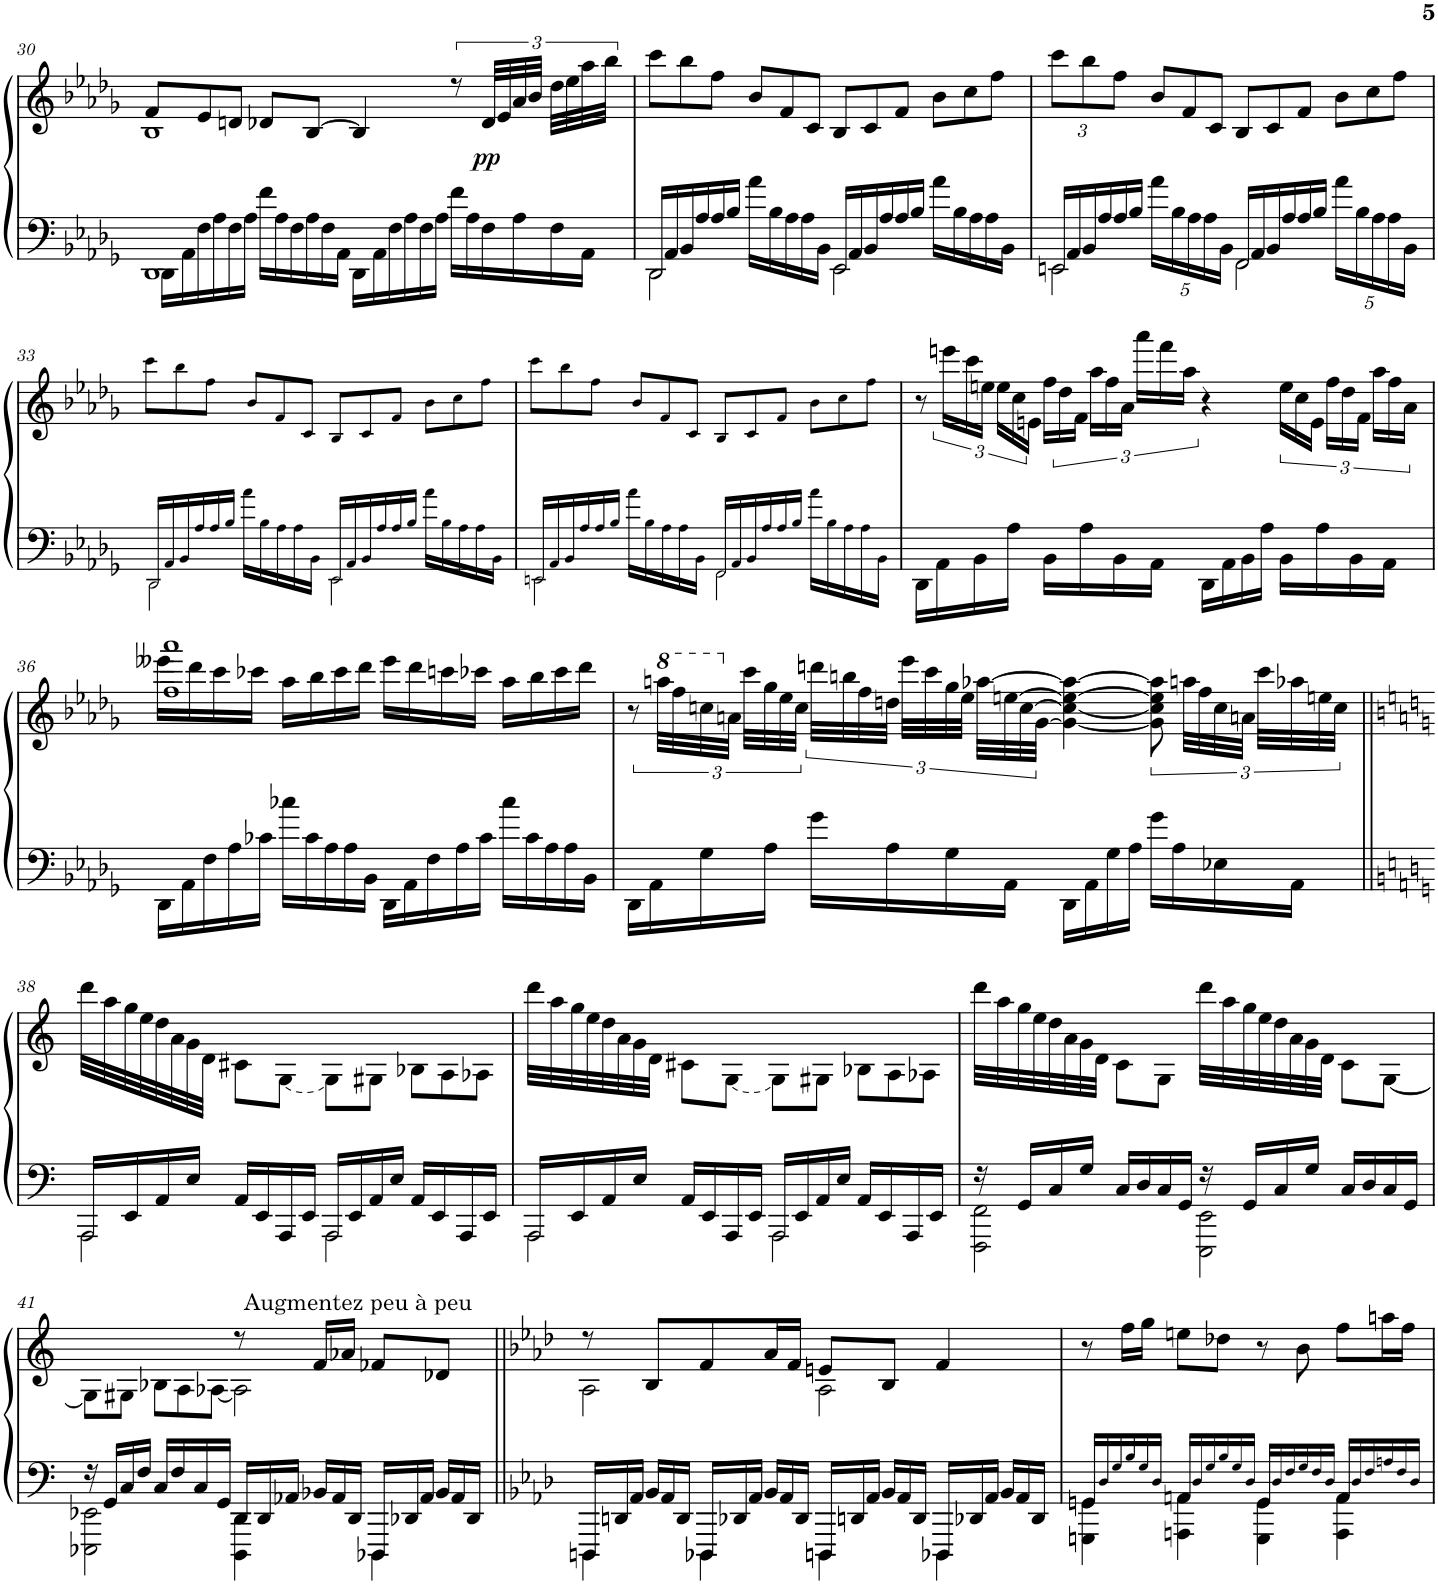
**kern	**kern	**dynam
*part1	*part1	*part1
*staff2	*staff1	*staff1/2
*I"Piano	*	*
*I'Pno.	*	*
!!LO:PB:g=z
*clefF4	*clefG2	*
*k[b-e-a-d-g-]	*k[b-e-a-d-g-]	*
*M4/4	*M4/4	*
=30	=30	=30
*^	*	*
*	*Xbrackettup	*Xbrackettup	*
*	*	*^	*
1DD-	24DD-\LL	12f/L	1B-	.
.	24AA-\	.	.	.
.	24F\	12e-/	.	.
.	24A-\	.	.	.
.	24F\	12dn/J	.	.
.	24A-\JJ	.	.	.
.	24f\LL	8d-X/L	.	.
.	24A-\	.	.	.
.	24F\	.	.	.
.	24A-\	[8B-/J	.	.
.	24F\	.	.	.
.	24AA-\JJ	.	.	.
.	24DD-\LL	4B-/]	.	.
.	24AA-\	.	.	.
.	24F\	.	.	.
.	24A-\	.	.	.
.	24F\	.	.	.
.	24A-\JJ	.	.	.
*	*	*brackettup	*	*
.	24f\LL	12r	.	.
.	24A-\	.	.	.
!	!	!	!	!LO:DY:b
.	24F\	48d-/LLL	.	pp
.	.	48e-/	.	.
.	24A-\	48a-/	.	.
.	.	48b-/JJJ	.	.
.	24F\	48dd-\LLL	.	.
.	.	48ee-\	.	.
.	24AA-\JJ	48aa-\	.	.
.	.	48bb-\JJJ	.	.
*	*	*v	*v	*
=31	=31	=31	=31
*	*	*Xbrackettup	*
24DD-/LL	2DD-\	12ccc\L	.
24AA-/	.	.	.
24BB-/	.	12bb-\	.
24A-/	.	.	.
24A-/	.	12ff\J	.
24B-/JJ	.	.	.
20a-\LL	.	12b-/L	.
20B-\	.	.	.
.	.	12f/	.
20A-\	.	.	.
20A-\	.	.	.
.	.	12c/J	.
20BB-\JJ	.	.	.
24EE-/LL	2EE-\	12B-/L	.
24AA-/	.	.	.
24BB-/	.	12c/	.
24A-/	.	.	.
24A-/	.	12f/J	.
24B-/JJ	.	.	.
20a-\LL	.	12b-\L	.
20B-\	.	.	.
.	.	12cc\	.
20A-\	.	.	.
20A-\	.	.	.
.	.	12ff\J	.
20BB-\JJ	.	.	.
=32	=32	=32	=32
24EEn/LL	2EE\	12ccc\L	.
24AA-/	.	.	.
24BB-/	.	12bb-\	.
24A-/	.	.	.
24A-/	.	12ff\J	.
24B-/JJ	.	.	.
20a-\LL	.	12b-/L	.
20B-\	.	.	.
.	.	12f/	.
20A-\	.	.	.
20A-\	.	.	.
.	.	12c/J	.
20BB-\JJ	.	.	.
24FF/LL	2FF\	12B-/L	.
24AA-/	.	.	.
24BB-/	.	12c/	.
24A-/	.	.	.
24A-/	.	12f/J	.
24B-/JJ	.	.	.
20a-\LL	.	12b-\L	.
20B-\	.	.	.
.	.	12cc\	.
20A-\	.	.	.
20A-\	.	.	.
.	.	12ff\J	.
20BB-\JJ	.	.	.
!!LO:LB:g=z
=33	=33	=33	=33
24DD-!/LL	2DD-!\	12ccc!\L	.
24AA-!/	.	.	.
24BB-!/	.	12bb-!\	.
24A-!/	.	.	.
24A-!/	.	12ff!\J	.
24B-!/JJ	.	.	.
20a-!\LL	.	12b-!/L	.
20B-!\	.	.	.
.	.	12f!/	.
20A-!\	.	.	.
20A-!\	.	.	.
.	.	12c!/J	.
20BB-!\JJ	.	.	.
24EE-!/LL	2EE-!\	12B-!/L	.
24AA-!/	.	.	.
24BB-!/	.	12c!/	.
24A-!/	.	.	.
24A-!/	.	12f!/J	.
24B-!/JJ	.	.	.
20a-!\LL	.	12b-!\L	.
20B-!\	.	.	.
.	.	12cc!\	.
20A-!\	.	.	.
20A-!\	.	.	.
.	.	12ff!\J	.
20BB-!\JJ	.	.	.
=34	=34	=34	=34
24EEn!/LL	2EE!\	12ccc!\L	.
24AA-!/	.	.	.
24BB-!/	.	12bb-!\	.
24A-!/	.	.	.
24A-!/	.	12ff!\J	.
24B-!/JJ	.	.	.
20a-!\LL	.	12b-!/L	.
20B-!\	.	.	.
.	.	12f!/	.
20A-!\	.	.	.
20A-!\	.	.	.
.	.	12c!/J	.
20BB-!\JJ	.	.	.
24FF!/LL	2FF!\	12B-!/L	.
24AA-!/	.	.	.
24BB-!/	.	12c!/	.
24A-!/	.	.	.
24A-!/	.	12f!/J	.
24B-!/JJ	.	.	.
20a-!\LL	.	12b-!\L	.
20B-!\	.	.	.
.	.	12cc!\	.
20A-!\	.	.	.
20A-!\	.	.	.
.	.	12ff!\J	.
20BB-!\JJ	.	.	.
*v	*v	*	*
=35	=35	=35
*	*brackettup	*
16DD-\LL	12r	.
16AA-\	.	.
.	36eeen\LL	.
.	36ccc\	.
16BB-\	.	.
.	36een\JJ	.
.	36ee\LL	.
16A-\JJ	.	.
.	36cc\	.
.	36en\JJ	.
16BB-\LL	36ff\LL	.
.	36dd-\	.
.	36f\JJ	.
16A-\	.	.
.	36aa-\LL	.
.	36ff\	.
16BB-\	.	.
.	36a-\JJ	.
.	36aaa-\LL	.
16AA-\JJ	.	.
.	36fff\	.
.	36aa-\JJ	.
16DD-\LL	4r	.
16AA-\	.	.
16BB-\	.	.
16A-\JJ	.	.
16BB-\LL	36ee\LL	.
.	36cc\	.
.	36e\JJ	.
16A-\	.	.
.	36ff\LL	.
.	36dd-\	.
16BB-\	.	.
.	36f\JJ	.
.	36aa-\LL	.
16AA-\JJ	.	.
.	36ff\	.
.	36a-\JJ	.
!!LO:LB:g=z
=36	=36	=36
*	*^	*
20DD-\LL	16eee--X\LL	1ff 1aaa-	.
20AA-\	.	.	.
.	16ddd-\	.	.
20F\	.	.	.
.	16ccc\	.	.
20A-\	.	.	.
.	16ccc-X\JJ	.	.
20c-X\JJ	.	.	.
20cc-X\LL	16aa-\LL	.	.
20c-\	.	.	.
.	16bb-\	.	.
20A-\	.	.	.
.	16ccc-\	.	.
20A-\	.	.	.
.	16ddd-\JJ	.	.
20BB-\JJ	.	.	.
20DD-\LL	16eee--\LL	.	.
20AA-\	.	.	.
.	16ddd-\	.	.
20F\	.	.	.
.	16cccn\	.	.
20A-\	.	.	.
.	16ccc-X\JJ	.	.
20c-\JJ	.	.	.
20cc-\LL	16aa-\LL	.	.
20c-\	.	.	.
.	16bb-\	.	.
20A-\	.	.	.
.	16ccc-\	.	.
20A-\	.	.	.
.	16ddd-\JJ	.	.
20BB-\JJ	.	.	.
*	*v	*v	*
=37	=37	=37
16DD-\LL	12r	.
16AA-\	.	.
*	*8va	*
.	48aaan\LLL	.
.	48fff\	.
16G-\	48cccn\	.
*	*X8va	*
.	48an\JJJ	.
.	48ccc\LLL	.
16A-\JJ	48gg-\	.
.	48ee-\	.
.	48cc\JJJ	.
16g-\LL	48dddn\LLL	.
.	48bbn\	.
.	48ff\	.
16A-\	48ddn\JJJ	.
.	48eee-\LLL	.
.	48ccc\	.
16G-\	48gg-\	.
.	48ee-\JJJ	.
.	[48aa-X\LLL	.
16AA-\JJ	[48een\	.
.	[48cc\	.
.	[48g-\JJJ	.
16DD-\LL	4g-\_ 4cc\_ 4ee\_ 4aa-\_	.
16AA-\	.	.
16G-\	.	.
16A-\JJ	.	.
16g-\LL	12g-\] 12cc\] 12ee\] 12aa-\]	.
16A-\	.	.
.	48aan\LLL	.
.	48ff\	.
16E-X\	48cc\	.
.	48an\JJJ	.
.	48ccc\LLL	.
16AA-\JJ	48aa-X\	.
.	48een\	.
.	48cc\JJJ	.
!!LO:LB:g=z
=38||	=38||	=38||
*k[]	*k[]	*
*^	*	*
16AAA/LL	2AAA\	32ddd\LLL	.
.	.	32aa\	.
16EE/	.	32gg\	.
.	.	32ee\	.
16AA/	.	32dd\	.
.	.	32a\	.
16E/JJ	.	32g\	.
.	.	32d\JJJ	.
16AA/LL	.	8c#X\L	.
16EE/	.	.	.
!	!	!LO:T:dash	!
16AAA/	.	[<8G\J	.
16EE/JJ	.	.	.
16AAA/LL	2AAA\	8G\L]	.
16EE/	.	.	.
16AA/	.	8G#X\J	.
16E/JJ	.	.	.
*	*	*Xbrackettup	*
16AA/LL	.	12B-X\L	.
16EE/	.	.	.
.	.	12A\	.
16AAA/	.	.	.
.	.	12A-X\J	.
16EE/JJ	.	.	.
=39	=39	=39	=39
*k[]	*	*k[]	*
16AAA/LL	2AAA\	32ddd\LLL	.
.	.	32aa\	.
16EE/	.	32gg\	.
.	.	32ee\	.
16AA/	.	32dd\	.
.	.	32a\	.
16E/JJ	.	32g\	.
.	.	32d\JJJ	.
16AA/LL	.	8c#X\L	.
16EE/	.	.	.
!	!	!LO:T:dash	!
16AAA/	.	[<8G\J	.
16EE/JJ	.	.	.
16AAA/LL	2AAA\	8G\L]	.
16EE/	.	.	.
16AA/	.	8G#X\J	.
16E/JJ	.	.	.
16AA/LL	.	12B-X\L	.
16EE/	.	.	.
.	.	12A\	.
16AAA/	.	.	.
.	.	12A-X\J	.
16EE/JJ	.	.	.
=40	=40	=40	=40
16r	2FFF\ 2FF\	32ddd\LLL	.
.	.	32aa\	.
16GG/LL	.	32gg\	.
.	.	32ee\	.
16C/	.	32dd\	.
.	.	32a\	.
16G/JJ	.	32g\	.
.	.	32d\JJJ	.
16C/LL	.	8c\L	.
16D/	.	.	.
16C/	.	8G\J	.
16GG/JJ	.	.	.
16r	2EEE\ 2EE\	32ddd\LLL	.
.	.	32aa\	.
16GG/LL	.	32gg\	.
.	.	32ee\	.
16C/	.	32dd\	.
.	.	32a\	.
16G/JJ	.	32g\	.
.	.	32d\JJJ	.
16C/LL	.	8c\L	.
16D/	.	.	.
16C/	.	[<8G\J	.
16GG/JJ	.	.	.
!!LO:LB:g=z
=41	=41	=41	=41
*	*	*^	*
16r	2EEE-X\ 2EE-X\	8G\L]	2ryy	.
16GG/LL	.	.	.	.
16C/	.	8G#X\J	.	.
16F/JJ	.	.	.	.
16C/LL	.	12B-X\L	.	.
16F/	.	.	.	.
.	.	12A\	.	.
16C/	.	.	.	.
.	.	[12A-X\J	.	.
16GG/JJ	.	.	.	.
*brackettup	*	*	*	*
24DD/LL	4DDD\ 4DD\	8r	2A-\]	.
24DD/	.	.	.	.
24AA-X/JJ	.	.	.	.
!	!	!LO:TX:a:t=Augmentez peu à peu	!	!
24BB-X/LL	.	16f/LL	.	.
24AA-/	.	.	.	.
.	.	16a-X/JJ	.	.
24DD/JJ	.	.	.	.
24DDD-X/LL	4DDD-\	8f-X/L	.	.
24DD-X/	.	.	.	.
24AA-/JJ	.	.	.	.
24BB-/LL	.	8d-X/J	.	.
24AA-/	.	.	.	.
24DD-/JJ	.	.	.	.
=42||	=42||	=42||	=42||	=42||
*k[b-e-a-d-]	*	*k[b-e-a-d-]	*	*
24DDDn/LL	4DDD\	8r	2A-\	.
24DDn/	.	.	.	.
24AA-/JJ	.	.	.	.
24BB-/LL	.	8B-/L	.	.
24AA-/	.	.	.	.
24DD/JJ	.	.	.	.
24DDD-X/LL	4DDD-\	8f/	.	.
24DD-X/	.	.	.	.
24AA-/JJ	.	.	.	.
24BB-/LL	.	16a-/L	.	.
24AA-/	.	.	.	.
.	.	16f/JJ	.	.
24DD-/JJ	.	.	.	.
24DDDn/LL	4DDD\	8en/L	2A-\	.
24DDn/	.	.	.	.
24AA-/JJ	.	.	.	.
24BB-/LL	.	8B-/J	.	.
24AA-/	.	.	.	.
24DD/JJ	.	.	.	.
24DDD-X/LL	4DDD-\	4f/	.	.
24DD-X/	.	.	.	.
24AA-/JJ	.	.	.	.
24BB-/LL	.	.	.	.
24AA-/	.	.	.	.
24DD-/JJ	.	.	.	.
*	*	*v	*v	*
=43	=43	=43	=43
*Xbrackettup	*	*	*
24GG/LL	4GGGn\ 4GGn\	8r	.
24D-!/	.	.	.
24G!/	.	.	.
24B-!/	.	16ff\LL	.
24G!/	.	.	.
.	.	16gg\JJ	.
24D-!/JJ	.	.	.
24AAn/LL	4AAAn\ 4AA\	8een\L	.
24D-!/	.	.	.
24G!/	.	.	.
24B-!/	.	8dd-X\J	.
24G!/	.	.	.
24D-!/JJ	.	.	.
24GG/LL	4GGG\ 4GG\	8r	.
24D-!/	.	.	.
24F!/	.	.	.
24G!/	.	8b-\	.
24F!/	.	.	.
24D-!/JJ	.	.	.
24AA/LL	4AAA\ 4AA\	8ff\L	.
24D-!/	.	.	.
24F!/	.	.	.
24An!/	.	16aan\L	.
24F!/	.	.	.
.	.	16ff\JJ	.
24D-!/JJ	.	.	.
*v	*v	*	*
=	=	=
*-	*-	*-
